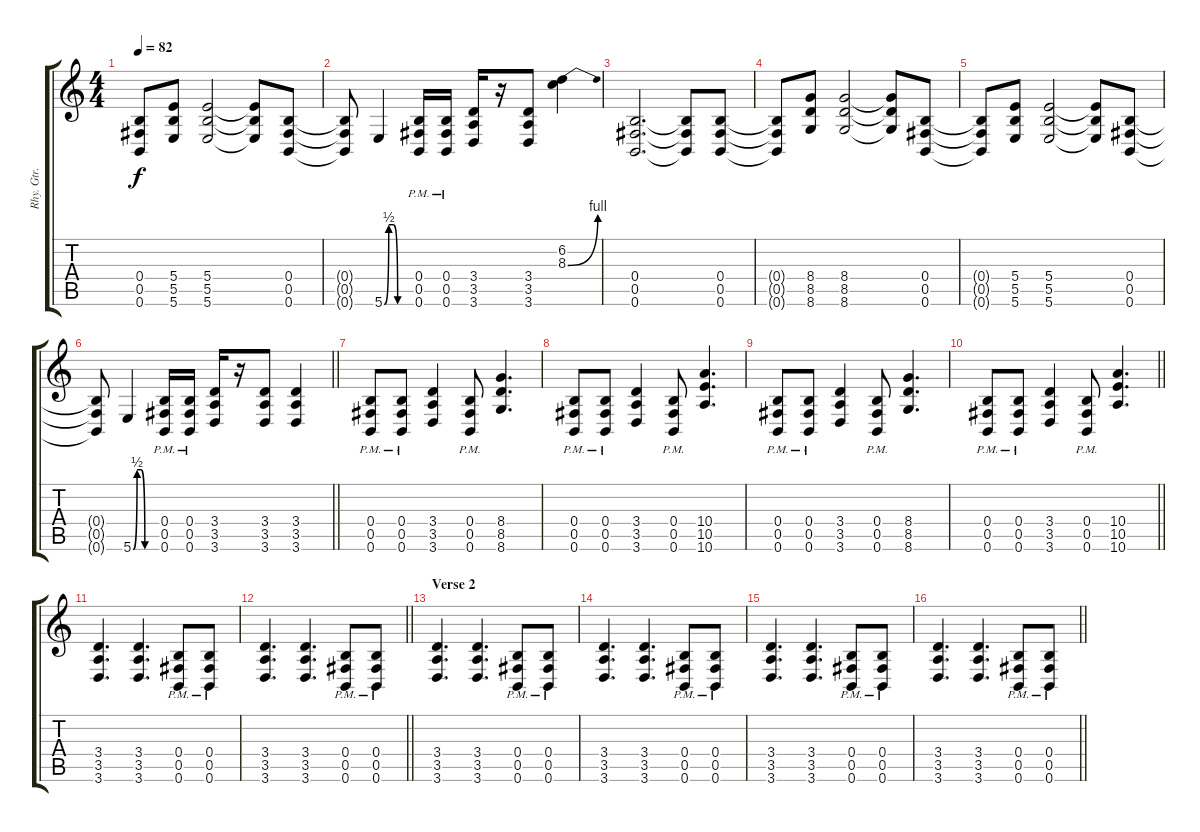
\track ("Rhy. Gtr. 2" "Rhy. Gtr. ") {instrument distortionguitar}
\staff {score tabs}
\tuning (Db4 Ab3 E3 B2 Gb2 B1) {hide}
\ts (4 4)
\tempo 82
\clef g2
\ks c
(0.4{t} 0.5{t} 0.6{t}).8{dy f} (5.4 5.5 5.6).8 (5.4 5.5 5.6).2 (5.4{t} 5.5{t} 5.6{t}).8 (0.4 0.5 0.6).8 |
(0.4{t} 0.5{t} 0.6{t}).8 5.6{be (custom 0 0 10 2 20 2 30 0 60 0)}.4 (0.4{pm} 0.5{pm} 0.6{pm}).16 (0.4{pm} 0.5{pm} 0.6{pm}).16 (3.4 3.5 3.6).16 r.16 (3.4 3.5 3.6).8 (6.2 8.3{be (bend 0 0 60 4)}).4 |
(0.4 0.5 0.6).2{d} (0.4{t} 0.5{t} 0.6{t}).8 (0.4 0.5 0.6).8 |
(0.4{t} 0.5{t} 0.6{t}).8 (8.4 8.5 8.6).8 (8.4 8.5 8.6).2 (8.4{t} 8.5{t} 8.6{t}).8 (0.4 0.5 0.6).8 |
(0.4{t} 0.5{t} 0.6{t}).8 (5.4 5.5 5.6).8 (5.4 5.5 5.6).2 (5.4{t} 5.5{t} 5.6{t}).8 (0.4 0.5 0.6).8 |
\barLineRight lightlight
(0.4{t} 0.5{t} 0.6{t}).8 5.6{be (custom 0 0 10 2 20 2 30 0 60 0)}.4 (0.4{pm} 0.5{pm} 0.6{pm}).16 (0.4{pm} 0.5{pm} 0.6{pm}).16 (3.4 3.5 3.6).16 r.16 (3.4 3.5 3.6).8 (3.4 3.5 3.6).4 |
\section ("" "")
(0.4{pm} 0.5{pm} 0.6{pm}).8 (0.4{pm} 0.5{pm} 0.6{pm}).8 (3.4 3.5 3.6).4 (0.4{pm} 0.5{pm} 0.6{pm}).8 (8.4 8.5 8.6).4{d} |
(0.4{pm} 0.5{pm} 0.6{pm}).8 (0.4{pm} 0.5{pm} 0.6{pm}).8 (3.4 3.5 3.6).4 (0.4{pm} 0.5{pm} 0.6{pm}).8 (10.4 10.5 10.6).4{d} |
(0.4{pm} 0.5{pm} 0.6{pm}).8 (0.4{pm} 0.5{pm} 0.6{pm}).8 (3.4 3.5 3.6).4 (0.4{pm} 0.5{pm} 0.6{pm}).8 (8.4 8.5 8.6).4{d} |
\barLineRight lightlight
(0.4{pm} 0.5{pm} 0.6{pm}).8 (0.4{pm} 0.5{pm} 0.6{pm}).8 (3.4 3.5 3.6).4 (0.4{pm} 0.5{pm} 0.6{pm}).8 (10.4 10.5 10.6).4{d} |
\section ("" "")
(3.4 3.5 3.6).4{d} (3.4 3.5 3.6).4{d} (0.4{pm} 0.5{pm} 0.6{pm}).8 (0.4{pm} 0.5{pm} 0.6{pm}).8 |
\barLineRight lightlight
(3.4 3.5 3.6).4{d} (3.4 3.5 3.6).4{d} (0.4{pm} 0.5{pm} 0.6{pm}).8 (0.4{pm} 0.5{pm} 0.6{pm}).8 |
\section ("" "Verse 2")
(3.4 3.5 3.6).4{d} (3.4 3.5 3.6).4{d} (0.4{pm} 0.5{pm} 0.6{pm}).8 (0.4{pm} 0.5{pm} 0.6{pm}).8 |
(3.4 3.5 3.6).4{d} (3.4 3.5 3.6).4{d} (0.4{pm} 0.5{pm} 0.6{pm}).8 (0.4{pm} 0.5{pm} 0.6{pm}).8 |
(3.4 3.5 3.6).4{d} (3.4 3.5 3.6).4{d} (0.4{pm} 0.5{pm} 0.6{pm}).8 (0.4{pm} 0.5{pm} 0.6{pm}).8 |
\barLineRight lightlight
(3.4 3.5 3.6).4{d} (3.4 3.5 3.6).4{d} (0.4{pm} 0.5{pm} 0.6{pm}).8 (0.4{pm} 0.5{pm} 0.6{pm}).8
